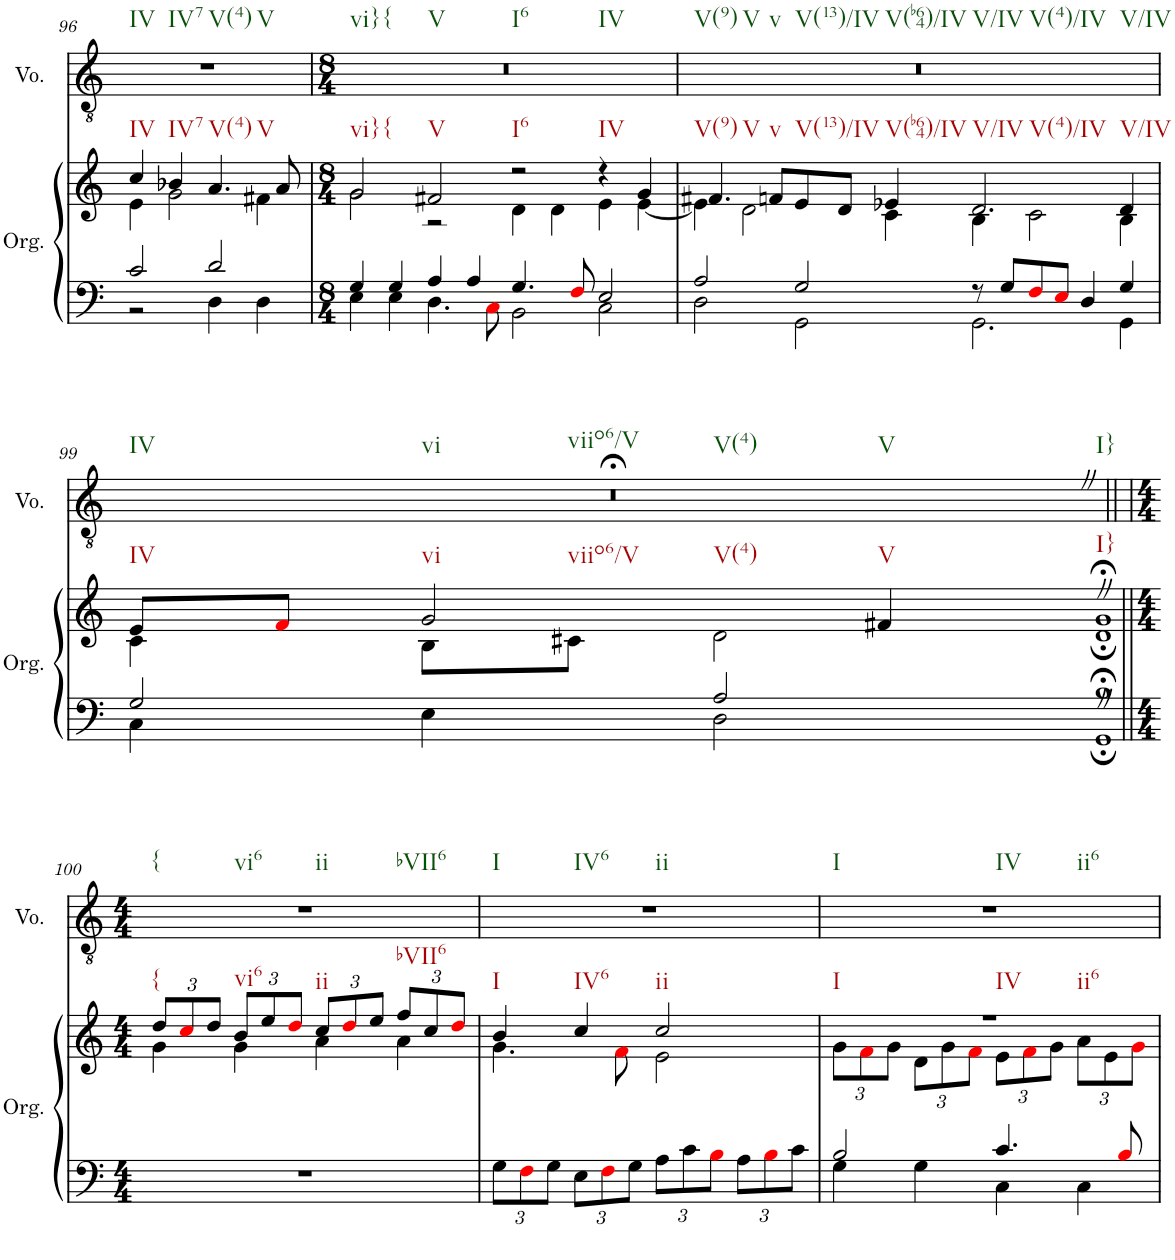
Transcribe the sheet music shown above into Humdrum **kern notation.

**kern	**kern	**kern
*part2	*part2	*part1
*staff3	*staff2	*staff1
*I"Organ	*	*I"Voice
*I'Org.	*	*I'Vo.
!!LO:PB:g=z
*clefF4	*clefG2	*clefGv2
*k[]	*k[]	*k[]
*M4/4	*M4/4	*M4/4
=96	=96	=96
*^	*^	*
!	!	!	!	!LO:TX:b:t=IV
!	!	!	!	!LO:TX:b:t=IV7
!	!	!	!	!LO:TX:b:t=V(4)
!	!	!	!	!LO:TX:b:t=V
!	!	!LO:TX:b:t=IV	!	!
2c/	2r	4cc/	4e\	1r
!	!	!LO:TX:b:t=IV7	!	!
.	.	4b-X/	2g\	.
!	!	!LO:TX:b:t=V(4)	!	!
!	!	!LO:TX:b:t=V	!	!
2d/	4D\	4.a/	.	.
.	4D\	.	4f#X\	.
.	.	8a/	.	.
=97	=97	=97	=97	=97
*M8/4	*	*M8/4	*	*M8/4
!	!	!	!	!LO:TX:b:t=vi}{
!	!	!	!	!LO:TX:b:t=V
!	!	!	!	!LO:TX:b:t=I6
!	!	!	!	!LO:TX:b:t=IV
!	!	!LO:TX:b:t=vi}{	!	!
4G/	4E\	2g/	2g\	0r
4G/	4E\	.	.	.
!	!	!LO:TX:b:t=V	!	!
4A/	4.D\	2f#X/	2r	.
4A/	.	.	.	.
.	8Ci\	.	.	.
!	!	!LO:TX:b:t=I6	!	!
4.G/	2BB\	2r	4d\	.
.	.	.	4d\	.
8Fi/	.	.	.	.
!	!	!LO:TX:b:t=IV	!	!
2E/	2C\	4r	4e\	.
.	.	4g/	[4e\	.
=98	=98	=98	=98	=98
!	!	!	!	!LO:TX:b:t=V(9)
!	!	!	!	!LO:TX:b:t=V
!	!	!	!	!LO:TX:b:t=v
!	!	!	!	!LO:TX:b:t=V(13)/IV
!	!	!	!	!LO:TX:b:t=V(b64)/IV
!	!	!	!	!LO:TX:b:t=V/IV
!	!	!	!	!LO:TX:b:t=V(4)/IV
!	!	!	!	!LO:TX:b:t=V/IV
!	!	!LO:TX:b:t=V(9)	!	!
!	!	!LO:TX:b:t=V	!	!
2A/	2D\	4.f#X/	4e\]	0r
.	.	.	2d\	.
!	!	!LO:TX:b:t=v	!	!
.	.	8fn/L	.	.
!	!	!LO:TX:b:t=V(13)/IV	!	!
2G/	2GG\	8e/	.	.
.	.	8d/J	.	.
!	!	!LO:TX:b:t=V(b64)/IV	!	!
.	.	4e-X/	4c\	.
!	!	!LO:TX:b:t=V/IV	!	!
!	!	!LO:TX:b:t=V(4)/IV	!	!
8r	2.GG\	2.d/	4B\	.
8G/L	.	.	.	.
8Fi/	.	.	2c\	.
8Ei/J	.	.	.	.
4D/	.	.	.	.
!	!	!LO:TX:b:t=V/IV	!	!
4G/	4GG\	4d/	4B\	.
!!LO:LB:g=z
=99	=99	=99	=99	=99
!	!	!	!	!LO:TX:b:t=IV
!	!	!	!	!LO:TX:b:t=vi
!	!	!	!	!LO:TX:b:t=viio6/V
!	!	!	!	!LO:TX:b:t=V(4)
!	!	!	!	!LO:TX:b:t=V
!	!	!	!	!LO:TX:b:t=I}
!	!	!LO:TX:b:t=IV	!	!
2G/	4C\	8e/L	4c\	0r;<
.	.	8fi/J	.	.
!	!	!LO:TX:b:t=vi	!	!
!	!	!LO:TX:b:t=viio6/V	!	!
!	!	!LO:TX:b:t=V(4)	!	!
.	4E\	2g/	8B\L	.
.	.	.	8c#X\J	.
2A/	2D\	.	2d\	.
!	!	!LO:TX:b:t=V	!	!
.	.	4f#X/	.	.
!	!	!LO:TX:b:t=I}	!	!
1B;<Z	1GG;	1g;<Z	1d;	.
*v	*v	*	*	*
!!LO:LB:g=z
=100	=100	=100	=100
*M4/4	*M4/4	*	*M4/4
*	*Xbrackettup	*	*
*^	*	*	*
!	!	!	!	!LO:TX:b:t={
!	!	!	!	!LO:TX:b:t=vi6
!	!	!	!	!LO:TX:b:t=ii
!	!	!	!	!LO:TX:b:t=bVII6
!	!	!LO:TX:b:t={	!	!
*v	*v	*	*	*
1r	12dd/L	4g\	1r
.	12cci/	.	.
.	12dd/J	.	.
!	!LO:TX:b:t=vi6	!	!
.	12b/L	4g\	.
.	12ee/	.	.
.	12ddi/J	.	.
!	!LO:TX:b:t=ii	!	!
.	12cc/L	4a\	.
.	12ddi/	.	.
.	12ee/J	.	.
!	!LO:TX:b:t=bVII6	!	!
.	12ff/L	4a\	.
.	12cc/	.	.
.	12ddi/J	.	.
=101	=101	=101	=101
*Xbrackettup	*	*	*
!	!	!	!LO:TX:b:t=I
!	!	!	!LO:TX:b:t=IV6
!	!	!	!LO:TX:b:t=ii
!	!LO:TX:b:t=I	!	!
12G\L	4b/	4.g\	1r
12Fi\	.	.	.
12G\J	.	.	.
!	!LO:TX:b:t=IV6	!	!
12E\L	4cc/	.	.
12Fi\	.	.	.
.	.	8fi\	.
12G\J	.	.	.
!	!LO:TX:b:t=ii	!	!
12A\L	2cc/	2e\	.
12c\	.	.	.
12Bi\J	.	.	.
12A\L	.	.	.
12Bi\	.	.	.
12c\J	.	.	.
=102	=102	=102	=102
*^	*	*	*
!	!	!	!	!LO:TX:b:t=I
!	!	!	!	!LO:TX:b:t=IV
!	!	!	!	!LO:TX:b:t=ii6
!	!	!LO:TX:b:t=I	!	!
!	!	!LO:TX:b:t=IV	!	!
!	!	!LO:TX:b:t=ii6	!	!
2B/	4G\	1r	12g\L	1r
.	.	.	12fi\	.
.	.	.	12g\J	.
.	4G\	.	12d\L	.
.	.	.	12g\	.
.	.	.	12fi\J	.
4.c/	4C\	.	12e\L	.
.	.	.	12fi\	.
.	.	.	12g\J	.
.	4C\	.	12a\L	.
.	.	.	12e\	.
8Bi/	.	.	.	.
.	.	.	12gi\J	.
*v	*v	*	*	*
*	*v	*v	*
=	=	=
*-	*-	*-
